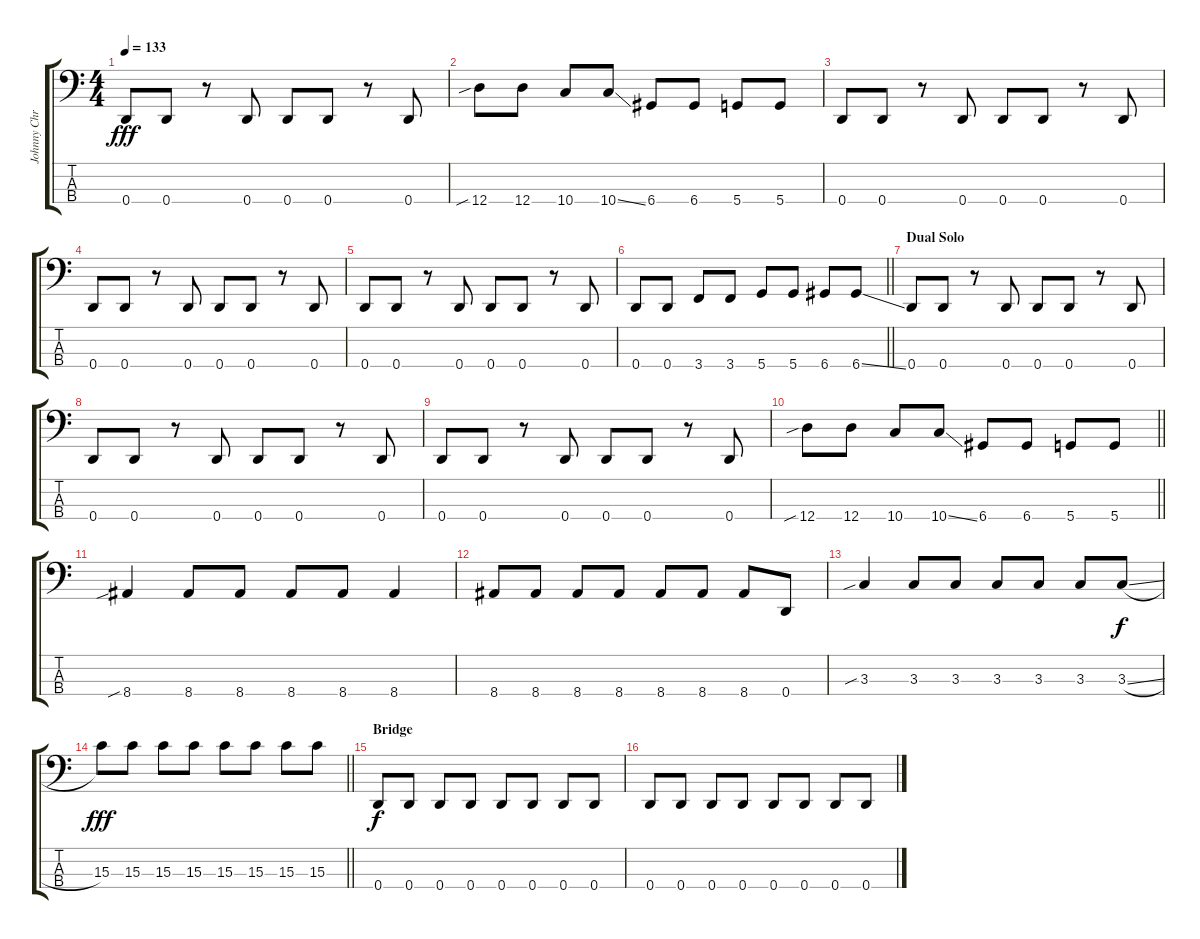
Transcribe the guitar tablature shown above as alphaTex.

\track ("Johnny Christ [Bass]" "Johnny Chr") {instrument electricbasspick}
\staff {score tabs}
\tuning (G2 D2 A1 D1) {hide}
\ts (4 4)
\tempo 133
\clef f4
\ks c
0.4.8{dy fff} 0.4.8 r.8 0.4.8 0.4.8 0.4.8 r.8 0.4.8 |
12.4{sib}.8 12.4.8 10.4.8 10.4{ss}.8 6.4.8 6.4.8 5.4.8 5.4.8 |
0.4.8 0.4.8 r.8 0.4.8 0.4.8 0.4.8 r.8 0.4.8 |
0.4.8 0.4.8 r.8 0.4.8 0.4.8 0.4.8 r.8 0.4.8 |
0.4.8 0.4.8 r.8 0.4.8 0.4.8 0.4.8 r.8 0.4.8 |
\barLineRight lightlight
0.4.8 0.4.8 3.4.8 3.4.8 5.4.8 5.4.8 6.4.8 6.4{ss}.8 |
\section ("" "Dual Solo")
0.4.8 0.4.8 r.8 0.4.8 0.4.8 0.4.8 r.8 0.4.8 |
0.4.8 0.4.8 r.8 0.4.8 0.4.8 0.4.8 r.8 0.4.8 |
0.4.8 0.4.8 r.8 0.4.8 0.4.8 0.4.8 r.8 0.4.8 |
\barLineRight lightlight
12.4{sib}.8 12.4.8 10.4.8 10.4{ss}.8 6.4.8 6.4.8 5.4.8 5.4.8 |
8.4{sib}.4{volume 14} 8.4.8 8.4.8 8.4.8 8.4.8 8.4.4 |
8.4.8 8.4.8 8.4.8 8.4.8 8.4.8 8.4.8 8.4.8 0.4.8 |
3.3{sib}.4 3.3.8 3.3.8 3.3.8 3.3.8 3.3.8 3.3{sl}.8{dy f} |
\barLineRight lightlight
15.3.8{dy fff} 15.3.8 15.3.8 15.3.8 15.3.8 15.3.8 15.3.8 15.3.8 |
\section ("" "Bridge")
0.4.8{dy f} 0.4.8 0.4.8 0.4.8 0.4.8 0.4.8 0.4.8 0.4.8 |
0.4.8 0.4.8 0.4.8 0.4.8 0.4.8 0.4.8 0.4.8 0.4.8
